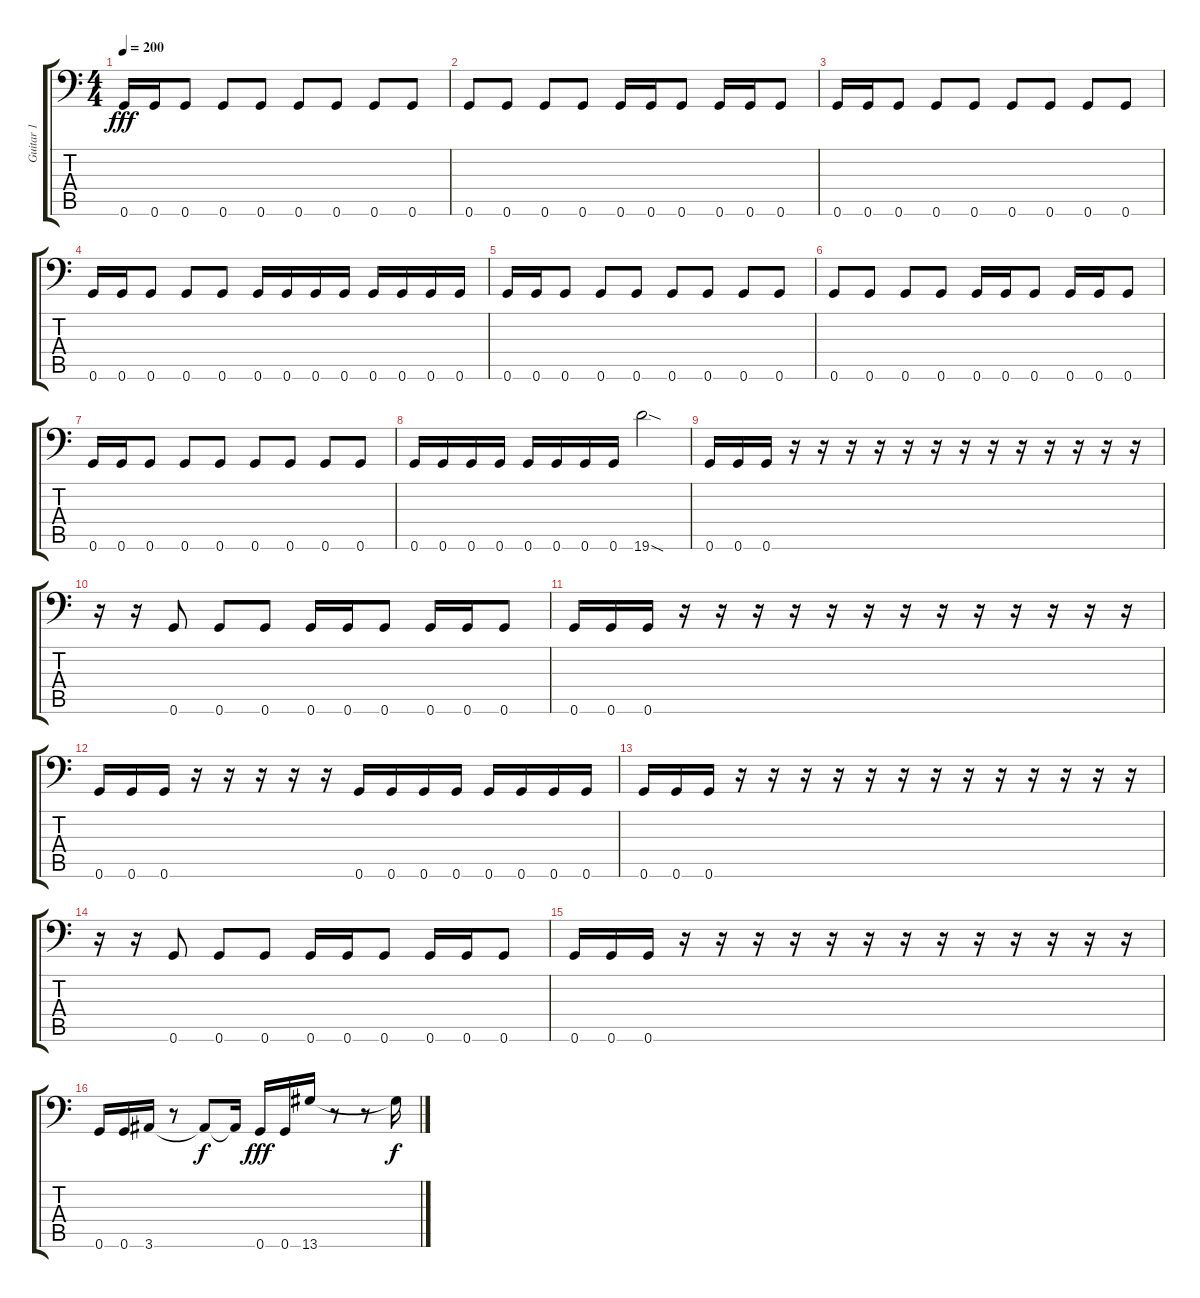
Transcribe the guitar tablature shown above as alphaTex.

\track ("Guitar 1" "Guitar 1") {instrument distortionguitar}
\staff {score tabs}
\tuning (A3 E3 C3 G2 D2 G1) {hide}
\ts (4 4)
\tempo 200
\clef f4
\ks c
0.6.16{dy fff} 0.6.16 0.6.8 0.6.8 0.6.8 0.6.8 0.6.8 0.6.8 0.6.8 |
0.6.8 0.6.8 0.6.8 0.6.8 0.6.16 0.6.16 0.6.8 0.6.16 0.6.16 0.6.8 |
0.6.16 0.6.16 0.6.8 0.6.8 0.6.8 0.6.8 0.6.8 0.6.8 0.6.8 |
0.6.16 0.6.16 0.6.8 0.6.8 0.6.8 0.6.16 0.6.16 0.6.16 0.6.16 0.6.16 0.6.16 0.6.16 0.6.16 |
0.6.16 0.6.16 0.6.8 0.6.8 0.6.8 0.6.8 0.6.8 0.6.8 0.6.8 |
0.6.8 0.6.8 0.6.8 0.6.8 0.6.16 0.6.16 0.6.8 0.6.16 0.6.16 0.6.8 |
0.6.16 0.6.16 0.6.8 0.6.8 0.6.8 0.6.8 0.6.8 0.6.8 0.6.8 |
0.6.16 0.6.16 0.6.16 0.6.16 0.6.16 0.6.16 0.6.16 0.6.16 19.6{sod}.2 |
0.6.16 0.6.16 0.6.16 r.16 r.16 r.16 r.16 r.16 r.16 r.16 r.16 r.16 r.16 r.16 r.16 r.16 |
r.16 r.16 0.6.8 0.6.8 0.6.8 0.6.16 0.6.16 0.6.8 0.6.16 0.6.16 0.6.8 |
0.6.16 0.6.16 0.6.16 r.16 r.16 r.16 r.16 r.16 r.16 r.16 r.16 r.16 r.16 r.16 r.16 r.16 |
0.6.16 0.6.16 0.6.16 r.16 r.16 r.16 r.16 r.16 0.6.16 0.6.16 0.6.16 0.6.16 0.6.16 0.6.16 0.6.16 0.6.16 |
0.6.16 0.6.16 0.6.16 r.16 r.16 r.16 r.16 r.16 r.16 r.16 r.16 r.16 r.16 r.16 r.16 r.16 |
r.16 r.16 0.6.8 0.6.8 0.6.8 0.6.16 0.6.16 0.6.8 0.6.16 0.6.16 0.6.8 |
0.6.16 0.6.16 0.6.16 r.16 r.16 r.16 r.16 r.16 r.16 r.16 r.16 r.16 r.16 r.16 r.16 r.16 |
0.6.16 0.6.16 3.6.16 r.8 3.6{t}.8{dy f} 3.6{t}.16 0.6.16{dy fff} 0.6.16 13.6.16 r.8 r.8 13.6{t}.16{dy f}
